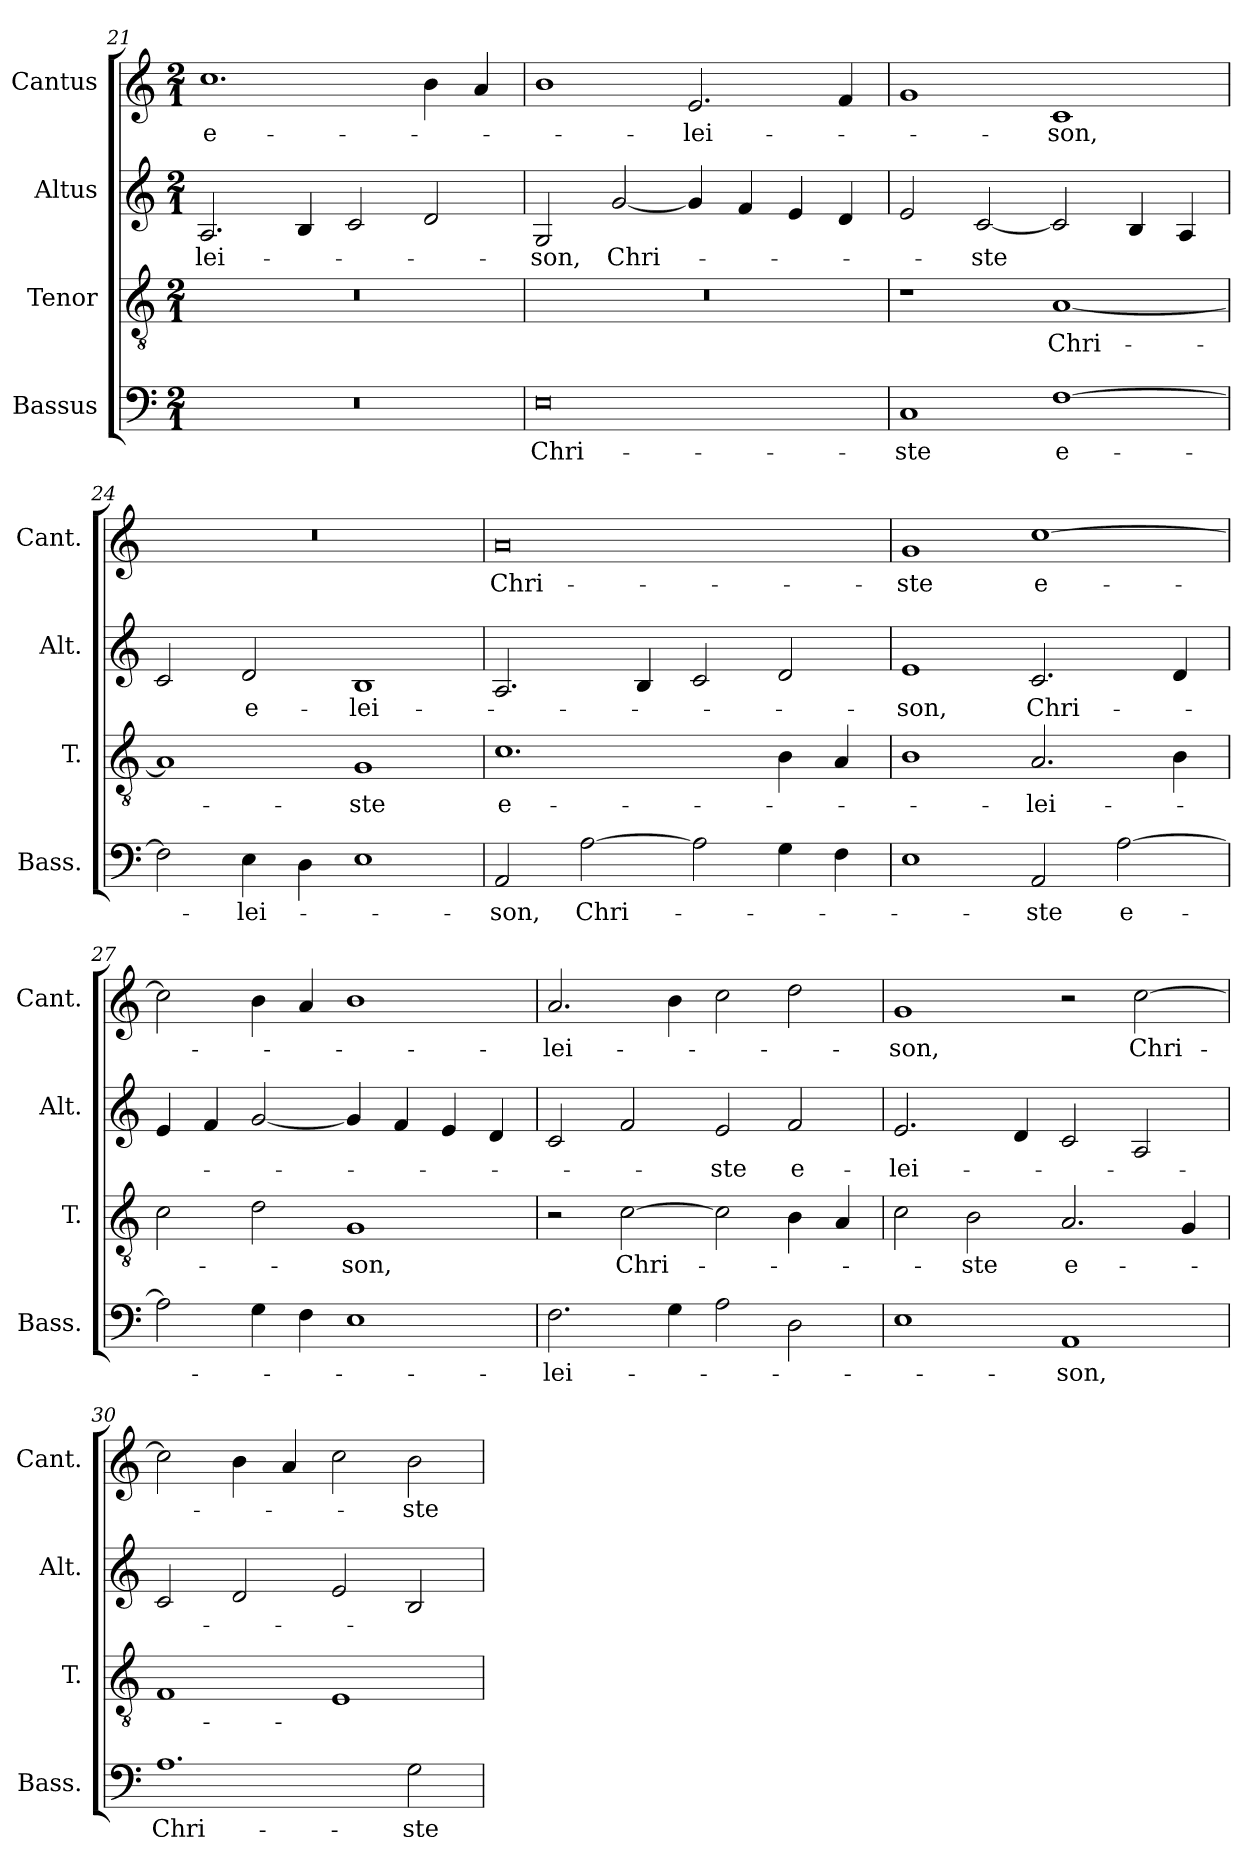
**kern	**text	**kern	**text	**kern	**text	**kern	**text
*part4	*part4	*part3	*part3	*part2	*part2	*part1	*part1
*staff4	*staff4	*staff3	*staff3	*staff2	*staff2	*staff1	*staff1
*I"Bassus	*	*I"Tenor	*	*I"Altus	*	*I"Cantus	*
*I'Bass.	*	*I'T.	*	*I'Alt.	*	*I'Cant.	*
*clefF4	*	*clefGv2	*	*clefG2	*	*clefG2	*
*	*	*ITrd7c12	*	*	*	*	*
*k[]	*	*k[]	*	*k[]	*	*k[]	*
*C:	*	*C:	*	*C:	*	*C:	*
*M2/1	*	*M2/1	*	*M2/1	*	*M2/1	*
=21	=21	=21	=21	=21	=21	=21	=21
0r	.	0r	.	2.A/	-lei-	1.cc\	e-
.	.	.	.	4B/	.	.	.
.	.	.	.	2c/	.	.	.
.	.	.	.	2d/	.	4b\	.
.	.	.	.	.	.	4a/	.
=22	=22	=22	=22	=22	=22	=22	=22
0E\	Chri-	0r	.	2G/	-son,	1b\	.
.	.	.	.	[2g/	Chri-	.	.
.	.	.	.	4g/]	.	2.e/	-lei-
.	.	.	.	4f/	.	.	.
.	.	.	.	4e/	.	.	.
.	.	.	.	4d/	.	4f/	.
=23	=23	=23	=23	=23	=23	=23	=23
1C/	-ste	1r	.	2e/	.	1g/	.
.	.	.	.	[2c/	-ste	.	.
[1F\	e-	[1AA/	Chri-	2c/]	.	1c/	-son,
.	.	.	.	4B/	.	.	.
.	.	.	.	4A/	.	.	.
=24	=24	=24	=24	=24	=24	=24	=24
2F\]	.	1AA/]	.	2c/	.	0r	.
4E\	-lei-	.	.	2d/	e-	.	.
4D\	.	.	.	.	.	.	.
1E\	.	1GG/	-ste	1B/	-lei-	.	.
=25	=25	=25	=25	=25	=25	=25	=25
2AA/	-son,	1.C\	e-	2.A/	.	0a/	Chri-
[2A\	Chri-	.	.	.	.	.	.
.	.	.	.	4B/	.	.	.
2A\]	.	.	.	2c/	.	.	.
4G\	.	4BB\	.	2d/	.	.	.
4F\	.	4AA/	.	.	.	.	.
=26	=26	=26	=26	=26	=26	=26	=26
1E\	.	1BB\	.	1e/	-son,	1g/	-ste
2AA/	-ste	2.AA/	-lei-	2.c/	Chri-	[1cc\	e-
[2A\	e-	.	.	.	.	.	.
.	.	4BB\	.	4d/	.	.	.
=27	=27	=27	=27	=27	=27	=27	=27
2A\]	.	2C\	.	4e/	.	2cc\]	.
.	.	.	.	4f/	.	.	.
4G\	.	2D\	.	[2g/	.	4b\	.
4F\	.	.	.	.	.	4a/	.
1E\	.	1GG/	-son,	4g/]	.	1b\	.
.	.	.	.	4f/	.	.	.
.	.	.	.	4e/	.	.	.
.	.	.	.	4d/	.	.	.
=28	=28	=28	=28	=28	=28	=28	=28
2.F\	-lei-	2r	.	2c/	.	2.a/	-lei-
.	.	[2C\	Chri-	2f/	.	.	.
4G\	.	.	.	.	.	4b\	.
2A\	.	2C\]	.	2e/	-ste	2cc\	.
2D\	.	4BB\	.	2f/	e-	2dd\	.
.	.	4AA/	.	.	.	.	.
=29	=29	=29	=29	=29	=29	=29	=29
1E\	.	2C\	.	2.e/	-lei-	1g/	-son,
.	.	2BB\	-ste	.	.	.	.
.	.	.	.	4d/	.	.	.
1AA/	-son,	2.AA/	e-	2c/	.	2r	.
.	.	.	.	2A/	.	[2cc\	Chri-
.	.	4GG/	.	.	.	.	.
=30	=30	=30	=30	=30	=30	=30	=30
1.A\	Chri-	1FF/	.	2c/	.	2cc\]	.
.	.	.	.	2d/	.	4b\	.
.	.	.	.	.	.	4a/	.
.	.	1EE/	.	2e/	.	2cc\	.
2G\	-ste	.	.	2B/	.	2b\	-ste
=	=	=	=	=	=	=	=
*-	*-	*-	*-	*-	*-	*-	*-
